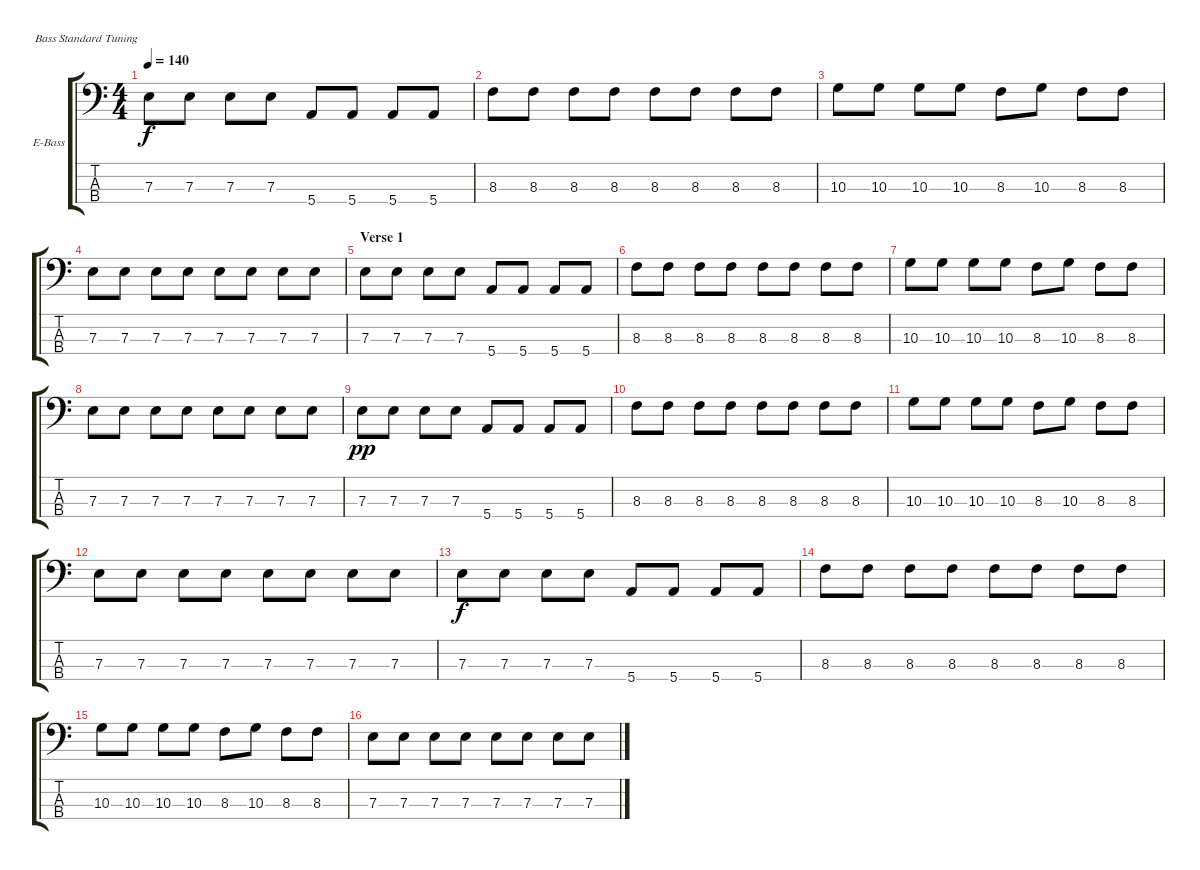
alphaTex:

\bracketExtendMode groupsimilarinstruments
\firstSystemTrackNameOrientation horizontal
\otherSystemsTrackNameOrientation horizontal
\track ("Spor 3" "E-Bass") {instrument electricbasspick}
\staff {score tabs}
\tuning (G2 D2 A1 E1)
\ts (4 4)
\tempo 140
\clef f4
\ks c
7.3.8{dy f} 7.3.8 7.3.8 7.3.8 5.4.8 5.4.8 5.4.8 5.4.8 |
8.3.8 8.3.8 8.3.8 8.3.8 8.3.8 8.3.8 8.3.8 8.3.8 |
10.3.8 10.3.8 10.3.8 10.3.8 8.3.8 10.3.8 8.3.8 8.3.8 |
7.3.8 7.3.8 7.3.8 7.3.8 7.3.8 7.3.8 7.3.8 7.3.8 |
\section ("" "Verse 1")
7.3.8 7.3.8 7.3.8 7.3.8 5.4.8 5.4.8 5.4.8 5.4.8 |
8.3.8 8.3.8 8.3.8 8.3.8 8.3.8 8.3.8 8.3.8 8.3.8 |
10.3.8 10.3.8 10.3.8 10.3.8 8.3.8 10.3.8 8.3.8 8.3.8 |
7.3.8 7.3.8 7.3.8 7.3.8 7.3.8 7.3.8 7.3.8 7.3.8 |
7.3.8{dy pp} 7.3.8 7.3.8 7.3.8 5.4.8 5.4.8 5.4.8 5.4.8 |
8.3.8 8.3.8 8.3.8 8.3.8 8.3.8 8.3.8 8.3.8 8.3.8 |
10.3.8 10.3.8 10.3.8 10.3.8 8.3.8 10.3.8 8.3.8 8.3.8 |
7.3.8 7.3.8 7.3.8 7.3.8 7.3.8 7.3.8 7.3.8 7.3.8 |
7.3.8{dy f} 7.3.8 7.3.8 7.3.8 5.4.8 5.4.8 5.4.8 5.4.8 |
8.3.8 8.3.8 8.3.8 8.3.8 8.3.8 8.3.8 8.3.8 8.3.8 |
10.3.8 10.3.8 10.3.8 10.3.8 8.3.8 10.3.8 8.3.8 8.3.8 |
7.3.8 7.3.8 7.3.8 7.3.8 7.3.8 7.3.8 7.3.8 7.3.8
